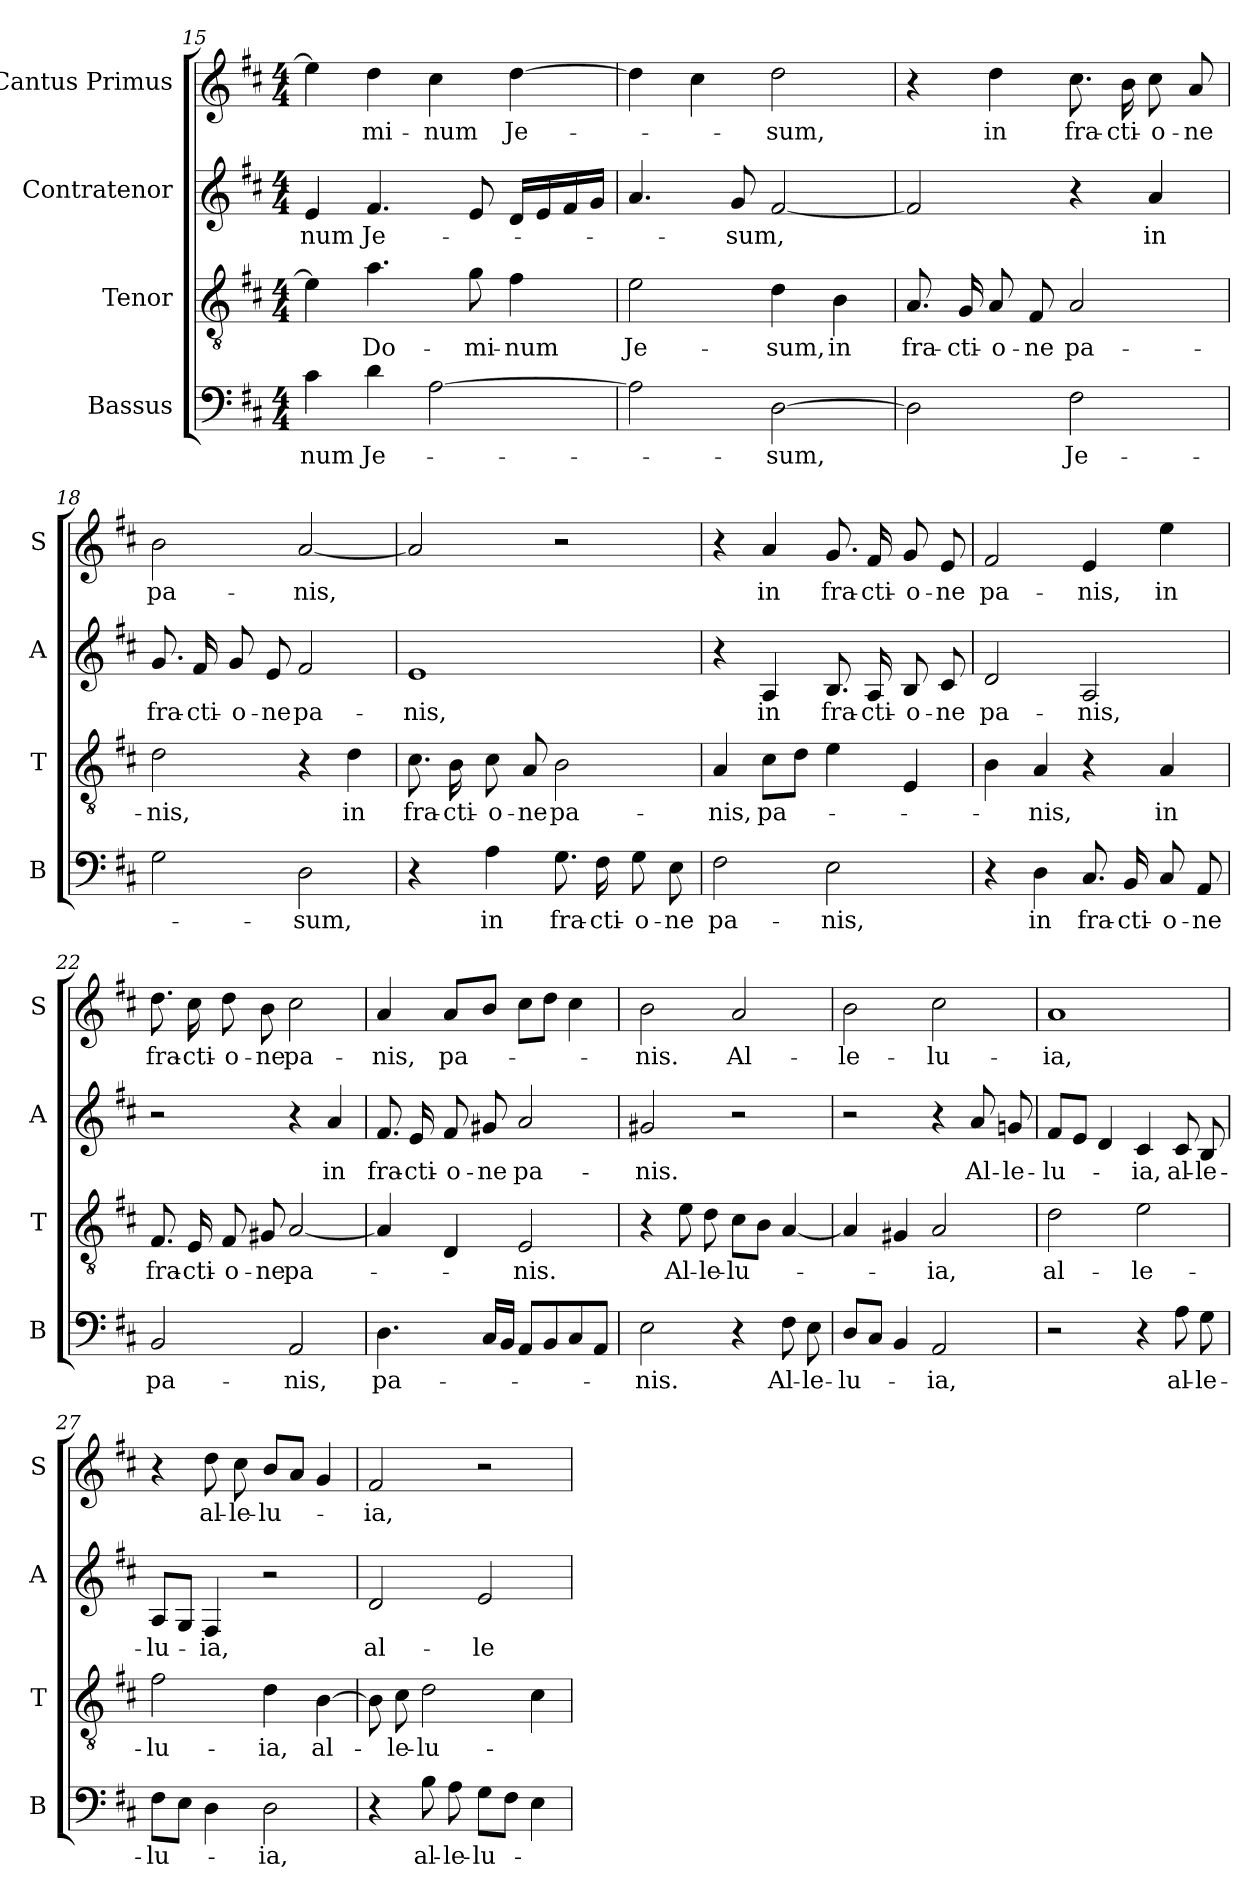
**kern	**text	**kern	**text	**kern	**text	**kern	**text
*part4	*part4	*part3	*part3	*part2	*part2	*part1	*part1
*staff4	*staff4	*staff3	*staff3	*staff2	*staff2	*staff1	*staff1
*I"Bassus	*	*I"Tenor	*	*I"Contratenor	*	*I"Cantus Primus	*
*I'B	*	*I'T	*	*I'A	*	*I'S	*
*clefF4	*	*clefGv2	*	*clefG2	*	*clefG2	*
*	*	*ITrd7c12	*	*	*	*	*
*k[f#c#]	*	*k[f#c#]	*	*k[f#c#]	*	*k[f#c#]	*
*D:	*	*D:	*	*D:	*	*D:	*
*M4/4	*	*M4/4	*	*M4/4	*	*M4/4	*
=15	=15	=15	=15	=15	=15	=15	=15
!	!LO:LY:b	!	!	!	!LO:LY:b	!	!
4c#\	-num	4E\]	.	4e/	-num	4ee\]	.
!	!LO:LY:b	!	!LO:LY:b	!	!LO:LY:b	!	!LO:LY:b
4d\	Je-	4.A\	Do-	4.f#/	Je-	4dd\	-mi-
!	!	!	!	!	!	!	!LO:LY:b
[>2A\	.	.	.	.	.	4cc#\	-num
!	!	!	!LO:LY:b	!	!	!	!
.	.	8G\	-mi-	8e/	.	.	.
!	!	!	!LO:LY:b	!	!	!	!LO:LY:b
.	.	4F#\	-num	16d/LL	.	[>4dd\	Je-
.	.	.	.	16e/	.	.	.
.	.	.	.	16f#/	.	.	.
.	.	.	.	16g/JJ	.	.	.
!!LO:PB:g=z
=16	=16	=16	=16	=16	=16	=16	=16
!	!	!	!LO:LY:b	!	!	!	!
2A\]	.	2E\	Je-	4.a/	.	4dd\]	.
.	.	.	.	.	.	4cc#\	.
!	!	!	!	!	!LO:LY:b	!	!
.	.	.	.	8g/	-sum,	.	.
!	!LO:LY:b	!	!LO:LY:b	!	!	!	!LO:LY:b
[>2D\	-sum,	4D\	-sum,	[<2f#/	.	2dd\	-sum,
!	!	!	!LO:LY:b	!	!	!	!
.	.	4BB\	in	.	.	.	.
=17	=17	=17	=17	=17	=17	=17	=17
!	!	!	!LO:LY:b	!	!	!	!
2D\]	.	8.AA/	fra-	2f#/]	.	4r	.
!	!	!	!LO:LY:b	!	!	!	!
.	.	16GG/	-cti-	.	.	.	.
!	!	!	!LO:LY:b	!	!	!	!LO:LY:b
.	.	8AA/	-o-	.	.	4dd\	in
!	!	!	!LO:LY:b	!	!	!	!
.	.	8FF#/	-ne	.	.	.	.
!	!LO:LY:b	!	!LO:LY:b	!	!	!	!LO:LY:b
2F#\	Je-	2AA/	pa-	4r	.	8.cc#\	fra-
!	!	!	!	!	!	!	!LO:LY:b
.	.	.	.	.	.	16b\	-cti-
!	!	!	!	!	!LO:LY:b	!	!LO:LY:b
.	.	.	.	4a/	in	8cc#\	-o-
!	!	!	!	!	!	!	!LO:LY:b
.	.	.	.	.	.	8a/	-ne
=18	=18	=18	=18	=18	=18	=18	=18
!	!	!	!LO:LY:b	!	!LO:LY:b	!	!LO:LY:b
2G\	.	2D\	-nis,	8.g/	fra-	2b\	pa-
!	!	!	!	!	!LO:LY:b	!	!
.	.	.	.	16f#/	-cti-	.	.
!	!	!	!	!	!LO:LY:b	!	!
.	.	.	.	8g/	-o-	.	.
!	!	!	!	!	!LO:LY:b	!	!
.	.	.	.	8e/	-ne	.	.
!	!LO:LY:b	!	!	!	!LO:LY:b	!	!LO:LY:b
2D\	-sum,	4r	.	2f#/	pa-	[<2a/	-nis,
!	!	!	!LO:LY:b	!	!	!	!
.	.	4D\	in	.	.	.	.
=19	=19	=19	=19	=19	=19	=19	=19
!	!	!	!LO:LY:b	!	!LO:LY:b	!	!
4r	.	8.C#\	fra-	1e	-nis,	2a/]	.
!	!	!	!LO:LY:b	!	!	!	!
.	.	16BB\	-cti-	.	.	.	.
!	!LO:LY:b	!	!LO:LY:b	!	!	!	!
4A\	in	8C#\	-o-	.	.	.	.
!	!	!	!LO:LY:b	!	!	!	!
.	.	8AA/	-ne	.	.	.	.
!	!LO:LY:b	!	!LO:LY:b	!	!	!	!
8.G\	fra-	2BB\	pa-	.	.	2r	.
!	!LO:LY:b	!	!	!	!	!	!
16F#\	-cti-	.	.	.	.	.	.
!	!LO:LY:b	!	!	!	!	!	!
8G\	-o-	.	.	.	.	.	.
!	!LO:LY:b	!	!	!	!	!	!
8E\	-ne	.	.	.	.	.	.
=20	=20	=20	=20	=20	=20	=20	=20
!	!LO:LY:b	!	!LO:LY:b	!	!	!	!
2F#\	pa-	4AA/	-nis,	4r	.	4r	.
!	!	!	!LO:LY:b	!	!LO:LY:b	!	!LO:LY:b
.	.	8C#\L	pa-	4A/	in	4a/	in
.	.	8D\J	.	.	.	.	.
!	!LO:LY:b	!	!	!	!LO:LY:b	!	!LO:LY:b
2E\	-nis,	4E\	.	8.B/	fra-	8.g/	fra-
!	!	!	!	!	!LO:LY:b	!	!LO:LY:b
.	.	.	.	16A/	-cti-	16f#/	-cti-
!	!	!	!	!	!LO:LY:b	!	!LO:LY:b
.	.	4EE/	.	8B/	-o-	8g/	-o-
!	!	!	!	!	!LO:LY:b	!	!LO:LY:b
.	.	.	.	8c#/	-ne	8e/	-ne
!!LO:LB:g=z
=21	=21	=21	=21	=21	=21	=21	=21
!	!	!	!	!	!LO:LY:b	!	!LO:LY:b
4r	.	4BB\	.	2d/	pa-	2f#/	pa-
!	!LO:LY:b	!	!LO:LY:b	!	!	!	!
4D\	in	4AA/	-nis,	.	.	.	.
!	!LO:LY:b	!	!	!	!LO:LY:b	!	!LO:LY:b
8.C#/	fra-	4r	.	2A/	-nis,	4e/	-nis,
!	!LO:LY:b	!	!	!	!	!	!
16BB/	-cti-	.	.	.	.	.	.
!	!LO:LY:b	!	!LO:LY:b	!	!	!	!LO:LY:b
8C#/	-o-	4AA/	in	.	.	4ee\	in
!	!LO:LY:b	!	!	!	!	!	!
8AA/	-ne	.	.	.	.	.	.
=22	=22	=22	=22	=22	=22	=22	=22
!	!LO:LY:b	!	!LO:LY:b	!	!	!	!LO:LY:b
2BB/	pa-	8.FF#/	fra-	2r	.	8.dd\	fra-
!	!	!	!LO:LY:b	!	!	!	!LO:LY:b
.	.	16EE/	-cti-	.	.	16cc#\	-cti-
!	!	!	!LO:LY:b	!	!	!	!LO:LY:b
.	.	8FF#/	-o-	.	.	8dd\	-o-
!	!	!	!LO:LY:b	!	!	!	!LO:LY:b
.	.	8GG#X/	-ne	.	.	8b\	-ne
!	!LO:LY:b	!	!LO:LY:b	!	!	!	!LO:LY:b
2AA/	-nis,	[<2AA/	pa-	4r	.	2cc#\	pa-
!	!	!	!	!	!LO:LY:b	!	!
.	.	.	.	4a/	in	.	.
=23	=23	=23	=23	=23	=23	=23	=23
!	!LO:LY:b	!	!	!	!LO:LY:b	!	!LO:LY:b
4.D\	pa-	4AA/]	.	8.f#/	fra-	4a/	-nis,
!	!	!	!	!	!LO:LY:b	!	!
.	.	.	.	16e/	-cti-	.	.
!	!	!	!	!	!LO:LY:b	!	!LO:LY:b
.	.	4DD/	.	8f#/	-o-	8a/L	pa-
!	!	!	!	!	!LO:LY:b	!	!
16C#/LL	.	.	.	8g#X/	-ne	8b/J	.
16BB/JJ	.	.	.	.	.	.	.
!	!	!	!LO:LY:b	!	!LO:LY:b	!	!
8AA/L	.	2EE/	-nis.	2a/	pa-	8cc#\L	.
8BB/	.	.	.	.	.	8dd\J	.
8C#/	.	.	.	.	.	4cc#\	.
8AA/J	.	.	.	.	.	.	.
=24	=24	=24	=24	=24	=24	=24	=24
!	!LO:LY:b	!	!	!	!LO:LY:b	!	!LO:LY:b
2E\	-nis.	4r	.	2g#X/	-nis.	2b\	-nis.
!	!	!	!LO:LY:b	!	!	!	!
.	.	8E\	Al-	.	.	.	.
!	!	!	!LO:LY:b	!	!	!	!
.	.	8D\	-le-	.	.	.	.
!	!	!	!LO:LY:b	!	!	!	!LO:LY:b
4r	.	8C#\L	-lu-	2r	.	2a/	Al-
.	.	8BB\J	.	.	.	.	.
!	!LO:LY:b	!	!	!	!	!	!
8F#\	Al-	[<4AA/	.	.	.	.	.
!	!LO:LY:b	!	!	!	!	!	!
8E\	-le-	.	.	.	.	.	.
=25	=25	=25	=25	=25	=25	=25	=25
!	!LO:LY:b	!	!	!	!	!	!LO:LY:b
8D/L	-lu-	4AA/]	.	2r	.	2b\	-le-
8C#/J	.	.	.	.	.	.	.
4BB/	.	4GG#X/	.	.	.	.	.
!	!LO:LY:b	!	!LO:LY:b	!	!	!	!LO:LY:b
2AA/	-ia,	2AA/	-ia,	4r	.	2cc#\	-lu-
!	!	!	!	!	!LO:LY:b	!	!
.	.	.	.	8a/	Al-	.	.
!	!	!	!	!	!LO:LY:b	!	!
.	.	.	.	8gn/	-le-	.	.
!!LO:LB:g=z
=26	=26	=26	=26	=26	=26	=26	=26
!	!	!	!LO:LY:b	!	!LO:LY:b	!	!LO:LY:b
2r	.	2D\	al-	8f#/L	-lu-	1a	-ia,
.	.	.	.	8e/J	.	.	.
.	.	.	.	4d/	.	.	.
!	!	!	!LO:LY:b	!	!LO:LY:b	!	!
4r	.	2E\	-le-	4c#/	-ia,	.	.
!	!LO:LY:b	!	!	!	!LO:LY:b	!	!
8A\	al-	.	.	8c#/	al-	.	.
!	!LO:LY:b	!	!	!	!LO:LY:b	!	!
8G\	-le-	.	.	8B/	-le-	.	.
=27	=27	=27	=27	=27	=27	=27	=27
!	!LO:LY:b	!	!LO:LY:b	!	!LO:LY:b	!	!
8F#\L	-lu-	2F#\	-lu-	8A/L	-lu-	4r	.
8E\J	.	.	.	8G/J	.	.	.
!	!	!	!	!	!LO:LY:b	!	!LO:LY:b
4D\	.	.	.	4F#/	-ia,	8dd\	al-
!	!	!	!	!	!	!	!LO:LY:b
.	.	.	.	.	.	8cc#\	-le-
!	!LO:LY:b	!	!LO:LY:b	!	!	!	!LO:LY:b
2D\	-ia,	4D\	-ia,	2r	.	8b/L	-lu-
.	.	.	.	.	.	8a/J	.
!	!	!	!LO:LY:b	!	!	!	!
.	.	[>4BB\	al-	.	.	4g/	.
=28	=28	=28	=28	=28	=28	=28	=28
!	!	!	!	!	!LO:LY:b	!	!LO:LY:b
4r	.	8BB\]	.	2d/	al-	2f#/	-ia,
!	!	!	!LO:LY:b	!	!	!	!
.	.	8C#\	-le-	.	.	.	.
!	!LO:LY:b	!	!LO:LY:b	!	!	!	!
8B\	al-	2D\	-lu-	.	.	.	.
!	!LO:LY:b	!	!	!	!	!	!
8A\	-le-	.	.	.	.	.	.
!	!LO:LY:b	!	!	!	!LO:LY:b	!	!
8G\L	-lu-	.	.	2e/	-le-	2r	.
8F#\J	.	.	.	.	.	.	.
4E\	.	4C#\	.	.	.	.	.
=	=	=	=	=	=	=	=
*-	*-	*-	*-	*-	*-	*-	*-
